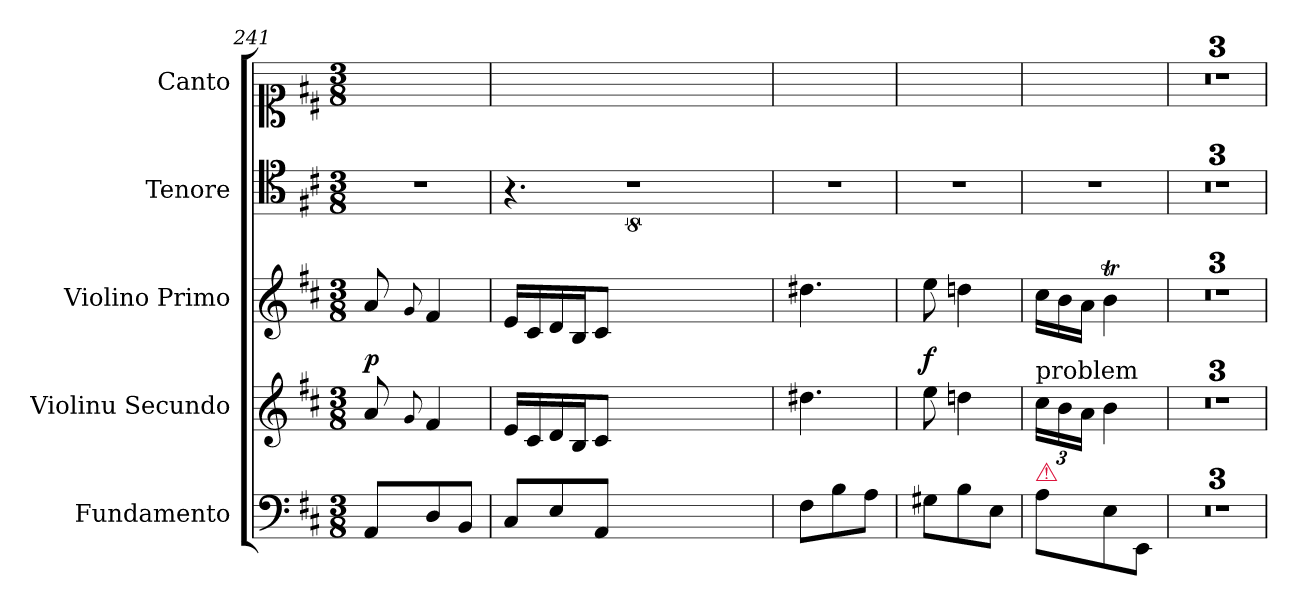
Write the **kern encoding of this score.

**kern	**kern	**dynam	**kern	**dynam	**kern	**kern
*part5	*part4	*part4	*part3	*part3	*part2	*part1
*staff5	*staff4	*staff4	*staff3	*staff3	*staff2	*staff1
*I"Fundamento	*I"Violinu Secundo	*	*I"Violino Primo	*	*I"Tenore	*I"Canto
*	*I'vl 2	*	*I'vl 1	*	*I'T	*
*clefF4	*clefG2	*	*clefG2	*	*clefC4	*clefC1
*k[f#c#]	*k[f#c#]	*	*k[f#c#]	*	*k[f#c#]	*k[f#c#]
*D:	*D:	*	*D:	*	*	*D:
*M3/8	*M3/8	*	*M3/8	*	*M3/8	*M3/8
=241	=241	=241	=241	=241	=241	=241
!	!	!LO:DY:a	!	!LO:DY:a	!	!
8AA/L	8a/	p	8a/	pia	4.r	4.ryy
.	8qqg/	.	8qqg/	.	.	.
8D/	4f#/	.	4f#/	.	.	.
8BB/J	.	.	.	.	.	.
=242	=242	=242	=242	=242	=242	=242
8C#/L	16e/LL	.	16e/LL	.	4.r	4.ryy
.	16c#/	.	16c#/	.	.	.
8E/	16d/	.	16d/	.	.	.
.	16B/J	.	16B/J	.	.	.
8AA/J	8c#/J	.	8c#/J	.	.	.
1ryy	1ryy	.	1ryy	.	8%9r	1ryy
8ryy	8ryy	.	8ryy	.	.	8ryy
=243	=243	=243	=243	=243	=243	=243
8F#\L	4.dd#X\	.	4.dd#X\	.	4.r	4.ryy
8B\	.	.	.	.	.	.
8A\J	.	.	.	.	.	.
=244	=244	=244	=244	=244	=244	=244
!	!	!LO:DY:a	!	!	!	!
8G#X\L	8ee\	f	8ee\	.	4.r	4.ryy
8B\	4ddn\	.	4ddn\	.	.	.
8E\J	.	.	.	.	.	.
=245	=245	=245	=245	=245	=245	=245
*	*	*	*Xtuplet	*	*	*
!	!LO:TX:a:t=problem	!	!	!	!	!
!LO:TX:a:color=crimson:t=⚠	!	!	!	!	!	!
8A\L	24cc#\LL	.	24cc#\LL	.	4.r	4.ryy
.	24b\	.	24b\	.	.	.
.	24a\JJ	.	24a\JJ	.	.	.
8E\	4b\	.	4bT\	.	.	.
8EE/J	.	.	.	.	.	.
=	=	=	=	=	=	=
4.ryy	4.ryy	.	4.ryy	.	4.r	4.ryy
=	=	=	=	=	=	=
4.ryy	4.ryy	.	4.ryy	.	4.r	4.ryy
=	=	=	=	=	=	=
4.ryy	4.ryy	.	4.ryy	.	4.r	4.ryy
=	=	=	=	=	=	=
*-	*-	*-	*-	*-	*-	*-
